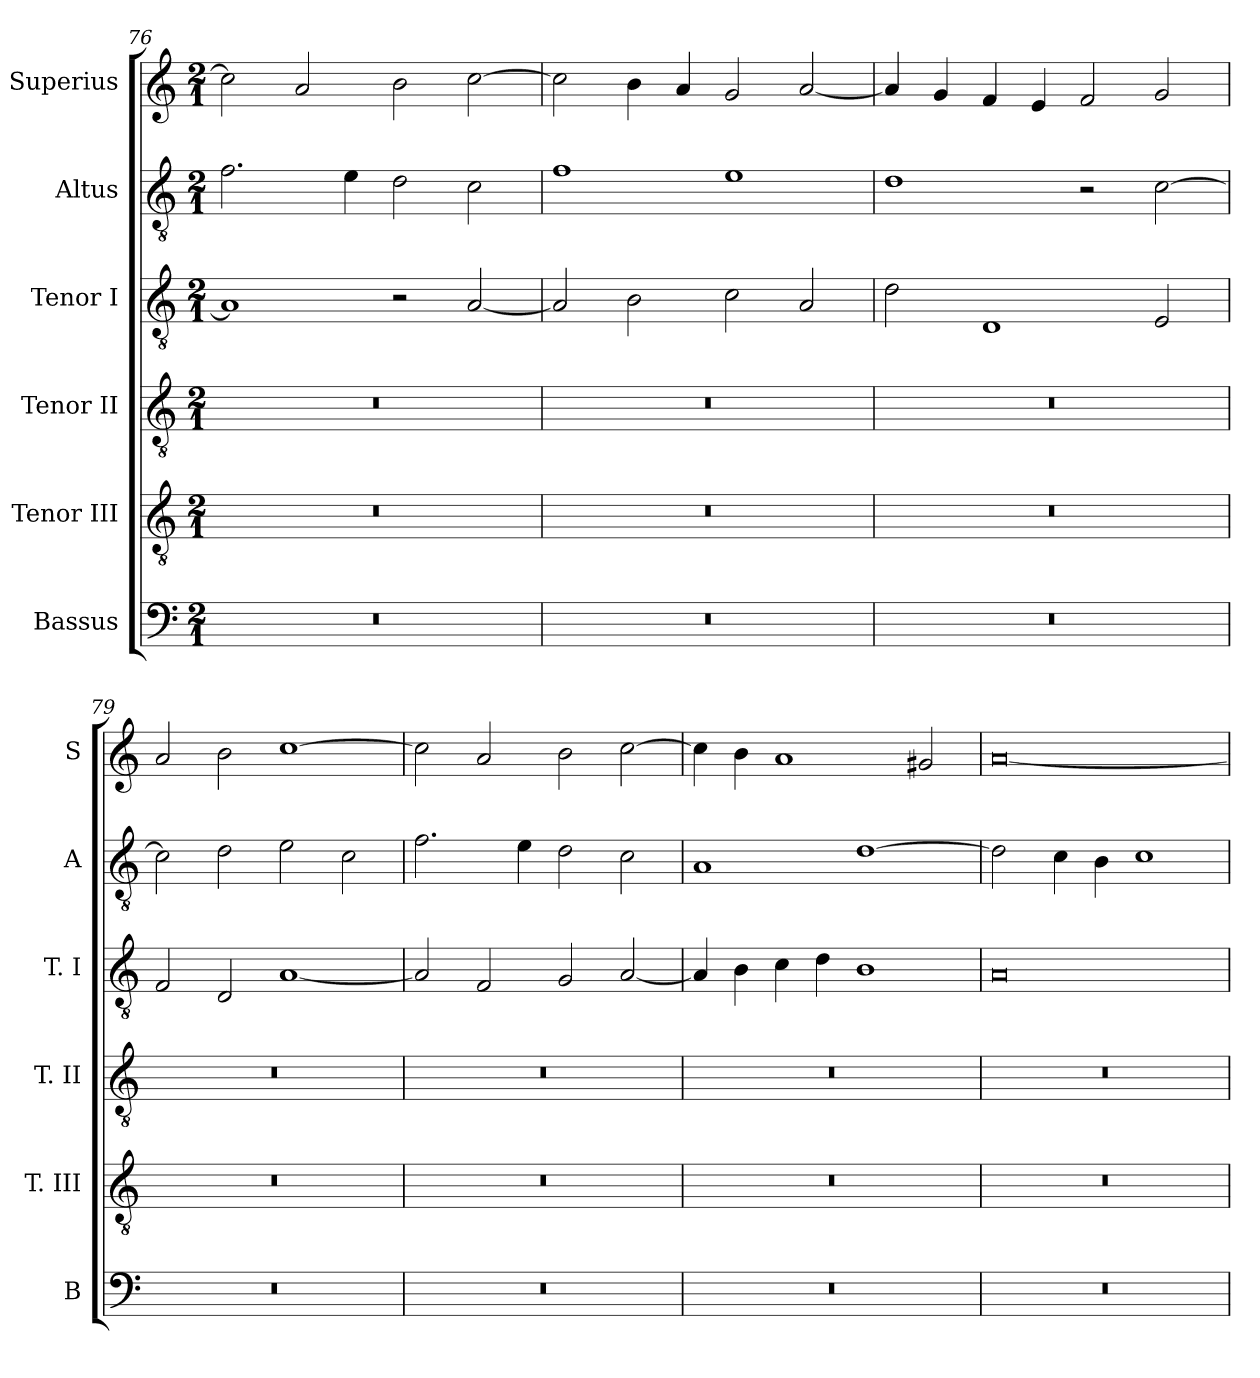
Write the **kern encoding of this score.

**kern	**kern	**kern	**kern	**kern	**kern
*part6	*part5	*part4	*part3	*part2	*part1
*staff6	*staff5	*staff4	*staff3	*staff2	*staff1
*I"Bassus	*I"Tenor III	*I"Tenor II	*I"Tenor I	*I"Altus	*I"Superius
*I'B	*I'T. III	*I'T. II	*I'T. I	*I'A	*I'S
*clefF4	*clefGv2	*clefGv2	*clefGv2	*clefGv2	*clefG2
*k[]	*k[]	*k[]	*k[]	*k[]	*k[]
*C:	*C:	*C:	*C:	*C:	*C:
*M2/1	*M2/1	*M2/1	*M2/1	*M2/1	*M2/1
=76	=76	=76	=76	=76	=76
0r	0r	0r	1A]	2.f	2cc]
.	.	.	.	.	2a
.	.	.	.	4e	.
.	.	.	2r	2d	2b
.	.	.	[2A	2c	[2cc
=77	=77	=77	=77	=77	=77
0r	0r	0r	2A]	1f	2cc]
.	.	.	2B	.	4b
.	.	.	.	.	4a
.	.	.	2c	1e	2g
.	.	.	2A	.	[2a
=78	=78	=78	=78	=78	=78
0r	0r	0r	2d	1d	4a]
.	.	.	.	.	4g
.	.	.	1D	.	4f
.	.	.	.	.	4e
.	.	.	.	2r	2f
.	.	.	2E	[2c	2g
=79	=79	=79	=79	=79	=79
0r	0r	0r	2F	2c]	2a
.	.	.	2D	2d	2b
.	.	.	[1A	2e	[1cc
.	.	.	.	2c	.
=80	=80	=80	=80	=80	=80
0r	0r	0r	2A]	2.f	2cc]
.	.	.	2F	.	2a
.	.	.	.	4e	.
.	.	.	2G	2d	2b
.	.	.	[2A	2c	[2cc
=81	=81	=81	=81	=81	=81
0r	0r	0r	4A]	1A	4cc]
.	.	.	4B	.	4b
.	.	.	4c	.	1a
.	.	.	4d	.	.
.	.	.	1B	[1d	.
.	.	.	.	.	2g#X
=82	=82	=82	=82	=82	=82
0r	0r	0r	0A	2d]	[0a
.	.	.	.	4c	.
.	.	.	.	4B	.
.	.	.	.	1c	.
=	=	=	=	=	=
*-	*-	*-	*-	*-	*-
